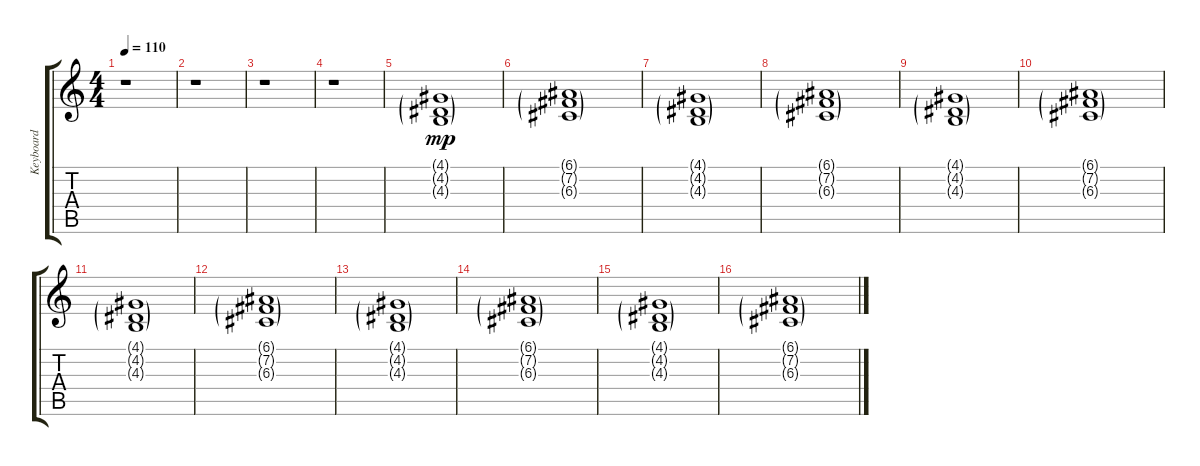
\track ("Keyboard" "Keyboard") {instrument stringensemble2}
\staff {score tabs}
\tuning (E4 B3 G3 D3 A2 E2) {hide}
\ts (4 4)
\tempo 110
\clef g2
\ks c
r.1{dy mp} |
r.1 |
r.1 |
r.1 |
(4.1{g} 4.2{g} 4.3{g}).1 |
(6.1{g} 7.2{g} 6.3{g}).1 |
(4.1{g} 4.2{g} 4.3{g}).1 |
(6.1{g} 7.2{g} 6.3{g}).1 |
(4.1{g} 4.2{g} 4.3{g}).1 |
(6.1{g} 7.2{g} 6.3{g}).1 |
(4.1{g} 4.2{g} 4.3{g}).1 |
(6.1{g} 7.2{g} 6.3{g}).1 |
(4.1{g} 4.2{g} 4.3{g}).1 |
(6.1{g} 7.2{g} 6.3{g}).1 |
(4.1{g} 4.2{g} 4.3{g}).1 |
(6.1{g} 7.2{g} 6.3{g}).1
